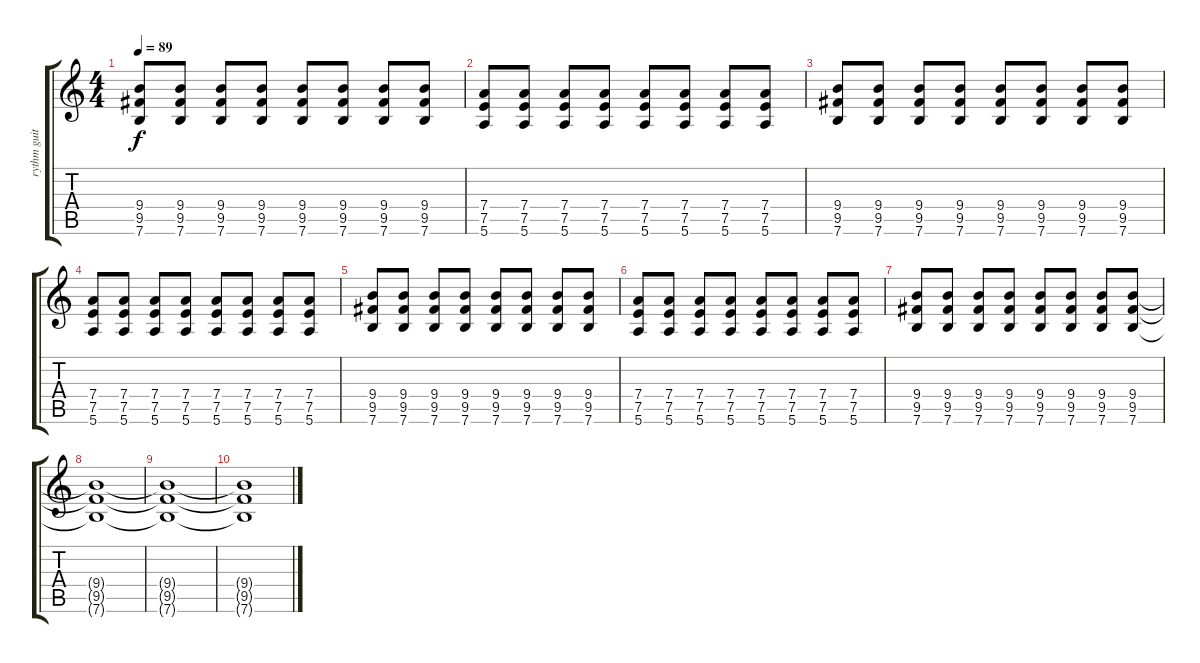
\track ("rythm guitar" "rythm guit") {instrument acousticguitarsteel}
\staff {score tabs}
\tuning (E4 B3 G3 D3 A2 E2) {hide}
\ts (4 4)
\tempo 89
\clef g2
\ks c
(9.4 9.5 7.6).8{dy f} (9.4 9.5 7.6).8 (9.4 9.5 7.6).8 (9.4 9.5 7.6).8 (9.4 9.5 7.6).8 (9.4 9.5 7.6).8 (9.4 9.5 7.6).8 (9.4 9.5 7.6).8 |
(7.4 7.5 5.6).8 (7.4 7.5 5.6).8 (7.4 7.5 5.6).8 (7.4 7.5 5.6).8 (7.4 7.5 5.6).8 (7.4 7.5 5.6).8 (7.4 7.5 5.6).8 (7.4 7.5 5.6).8 |
(9.4 9.5 7.6).8 (9.4 9.5 7.6).8 (9.4 9.5 7.6).8 (9.4 9.5 7.6).8 (9.4 9.5 7.6).8 (9.4 9.5 7.6).8 (9.4 9.5 7.6).8 (9.4 9.5 7.6).8 |
(7.4 7.5 5.6).8 (7.4 7.5 5.6).8 (7.4 7.5 5.6).8 (7.4 7.5 5.6).8 (7.4 7.5 5.6).8 (7.4 7.5 5.6).8 (7.4 7.5 5.6).8 (7.4 7.5 5.6).8 |
(9.4 9.5 7.6).8 (9.4 9.5 7.6).8 (9.4 9.5 7.6).8 (9.4 9.5 7.6).8 (9.4 9.5 7.6).8 (9.4 9.5 7.6).8 (9.4 9.5 7.6).8 (9.4 9.5 7.6).8 |
(7.4 7.5 5.6).8 (7.4 7.5 5.6).8 (7.4 7.5 5.6).8 (7.4 7.5 5.6).8 (7.4 7.5 5.6).8 (7.4 7.5 5.6).8 (7.4 7.5 5.6).8 (7.4 7.5 5.6).8 |
(9.4 9.5 7.6).8 (9.4 9.5 7.6).8 (9.4 9.5 7.6).8 (9.4 9.5 7.6).8 (9.4 9.5 7.6).8 (9.4 9.5 7.6).8 (9.4 9.5 7.6).8 (9.4 9.5 7.6).8 |
(9.4{t} 9.5{t} 7.6{t}).1 |
(9.4{t} 9.5{t} 7.6{t}).1 |
(9.4{t} 9.5{t} 7.6{t}).1
